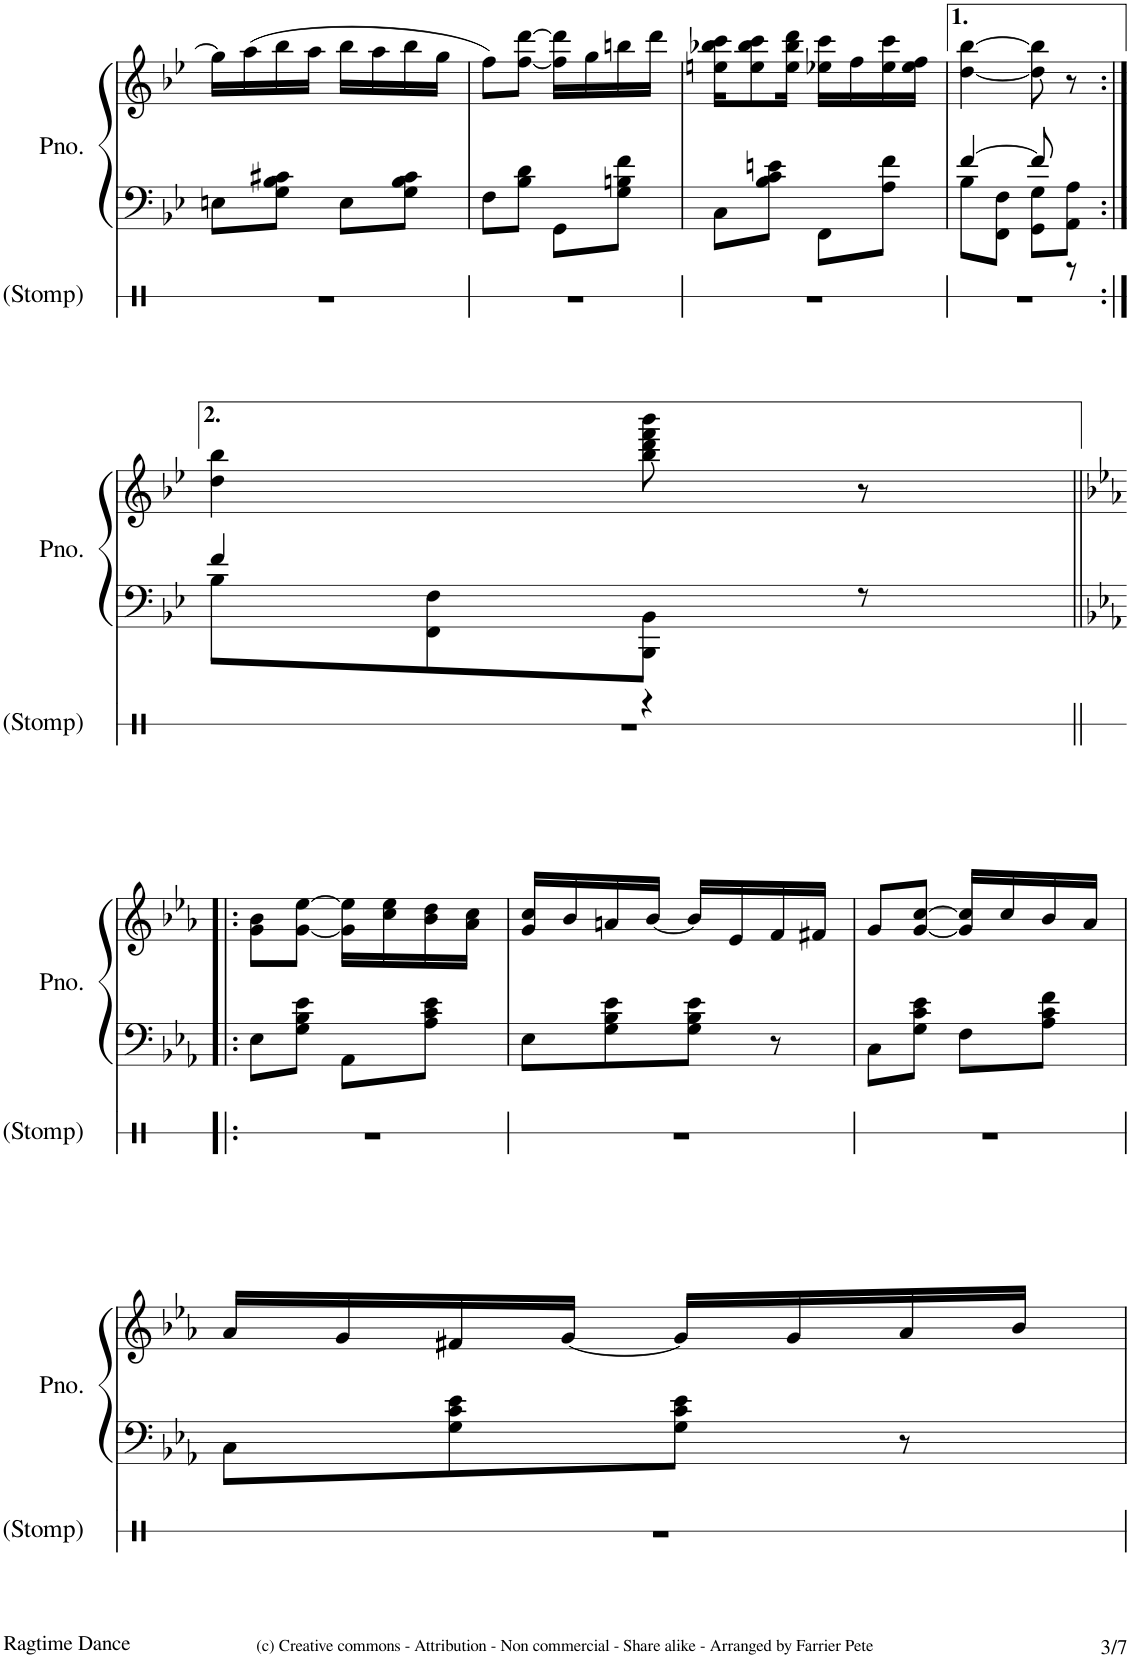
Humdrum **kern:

**kern	**kern	**kern
*part2	*part1	*part1
*staff3	*staff2	*staff1
*I"(Stompin' Heel)	*I"Piano	*
*I'(Stomp)	*I'Pno.	*
!!LO:PB:g=z
*clefX	*clefF4	*clefG2
*k[]	*k[b-e-]	*k[b-e-]
*	*B-:	*B-:
*M2/4	*M2/4	*M2/4
=17	=17	=17
2r	8En\L	16gg\LL]
.	.	(16aa\
.	8G\ 8B-\ 8c#X\J	16bb-\
.	.	16aa\JJ
.	8E\L	16bb-\LL
.	.	16aa\
.	8G\ 8B-\ 8c#\J	16bb-\
.	.	16gg\JJ
=18	=18	=18
2r	8F\L	8ff\L)
.	8B-\ 8d\J	[8ff\ [8ddd\J
.	8GG\L	16ff\] 16ddd\]LL
.	.	16gg\
.	8G\ 8Bn\ 8f\J	16bbn\
.	.	16ddd\JJ
=19	=19	=19
2r	8C\L	16een\ 16bb-X\ 16ccc\KL
.	.	8ee\ 8bb-\ 8ccc\
.	8B-\ 8c\ 8en\J	.
.	.	16ee\ 16bb-\ 16ddd\Jk
.	8FF\L	16ee-X\ 16ccc\LL
.	.	16ff\
.	8A\ 8f\J	16ee-\ 16ccc\
.	.	16ee-\ 16ff\JJ
=20	=20	=20
*	*^	*
2r	8B-\L	[4f/	[4dd\ [4bb-\
.	8FF\ 8F\J	.	.
.	8GG\ 8G\L	8f/]	8dd\] 8bb-\]
.	8AA\ 8A\J	8r	8r
!!LO:LB:g=z
=21:|!	=21:|!	=21:|!	=21:|!
2r	8B-\L	4f/	4dd\ 4bb-\
.	8FF\ 8F\	.	.
.	8BBB-\ 8BB-\J	4r	8bb-\ 8ddd\ 8fff\ 8bbb-\
.	8r	.	8r
*	*v	*v	*
!!LO:LB:g=z
=22!|:	=22!|:	=22!|:
*	*k[b-e-a-]	*k[b-e-a-]
*	*E-:	*E-:
2r	8E-\L	8g\ 8b-\L
.	8G\ 8B-\ 8e-\J	[8g\ [8ee-\J
.	8AA-\L	16g\] 16ee-\]LL
.	.	16cc\ 16ee-\
.	8A-\ 8c\ 8e-\J	16b-\ 16dd\
.	.	16a-\ 16cc\JJ
=23	=23	=23
2r	8E-\L	16g/ 16cc/LL
.	.	16b-/
.	8G\ 8B-\ 8e-\	16an/
.	.	[16b-/JJ
.	8G\ 8B-\ 8e-\J	16b-/LL]
.	.	16e-/
.	8r	16f/
.	.	16f#X/JJ
=24	=24	=24
2r	8C\L	8g/L
.	8G\ 8c\ 8e-\J	[8g/ [8cc/J
.	8F\L	16g/] 16cc/]LL
.	.	16cc/
.	8A-\ 8c\ 8f\J	16b-/
.	.	16a-/JJ
!!LO:LB:g=z
=25	=25	=25
2r	8C\L	16a-/LL
.	.	16g/
.	8G\ 8c\ 8e-\	16f#X/
.	.	[16g/JJ
.	8G\ 8c\ 8e-\J	16g/LL]
.	.	16g/
.	8r	16a-/
.	.	16b-/JJ
=	=	=
*-	*-	*-
